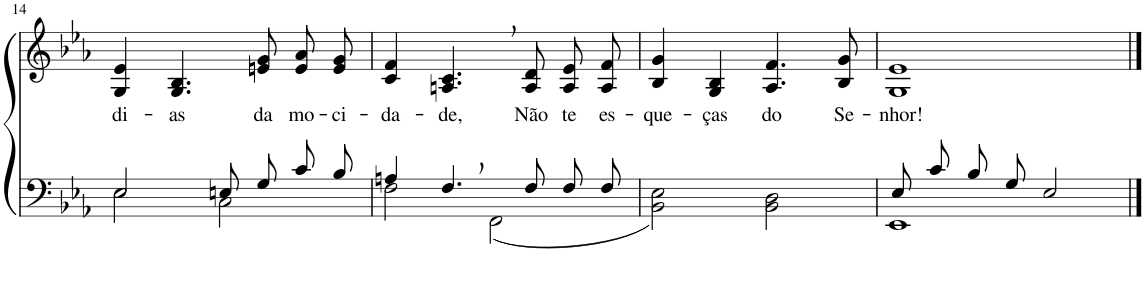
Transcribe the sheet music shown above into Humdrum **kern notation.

**kern	**kern	**text
*part2	*part1	*part1
*staff2	*staff1	*staff1
*I"Parte III e IV	*I"Parte I e II	*
!!LO:PB:g=z
*clefF4	*clefG2	*
*Trd-1c-2	*Trd-1c-2	*
*k[b-e-a-]	*k[b-e-a-]	*
*M4/4	*M4/4	*
*met(c)	*met(c)	*
=14	=14	=14
*^	*	*
!	!	!	!LO:LY:b
2E-/	2E-\	4G/ 4e-/	di-
!	!	!	!LO:LY:b
.	.	4.G/ 4.B-/	-as
8En/L	2C\	.	.
!	!	!	!LO:LY:b
8G/J	.	8en/ 8g/	da
!	!	!	!LO:LY:b
8c/L	.	8e/ 8a-/L	mo-
!	!	!	!LO:LY:b
8B-/J	.	8e/ 8g/J	-ci-
=15	=15	=15	=15
!	!	!	!LO:LY:b
4An/	2F\	4c/ 4f/	-da-
!	!	!	!LO:LY:b
4.F,/	.	4.An/, 4.c/,	-de,
.	(2FF\	.	.
!	!	!	!LO:LY:b
8F/	.	8A/ 8d/	Não
!	!	!	!LO:LY:b
8F/L	.	8A/ 8e-/L	te
!	!	!	!LO:LY:b
8F/J	.	8A/ 8f/J	es-
*v	*v	*	*
=16	=16	=16
!	!	!LO:LY:b
2BB-\ 2E-\)	4B-/ 4g/	-que-
!	!	!LO:LY:b
.	4G/ 4B-/	-ças
!	!	!LO:LY:b
2BB-\ 2D\	4.A-/ 4.f/	do
!	!	!LO:LY:b
.	8B-/ 8g/	Se-
=17	=17	=17
*^	*	*
!	!	!	!LO:LY:b
8E-/L	1EE-	1G 1e-	-nhor!
8c/J	.	.	.
8B-/L	.	.	.
8G/J	.	.	.
2E-/	.	.	.
*v	*v	*	*
==	==	==
*-	*-	*-
